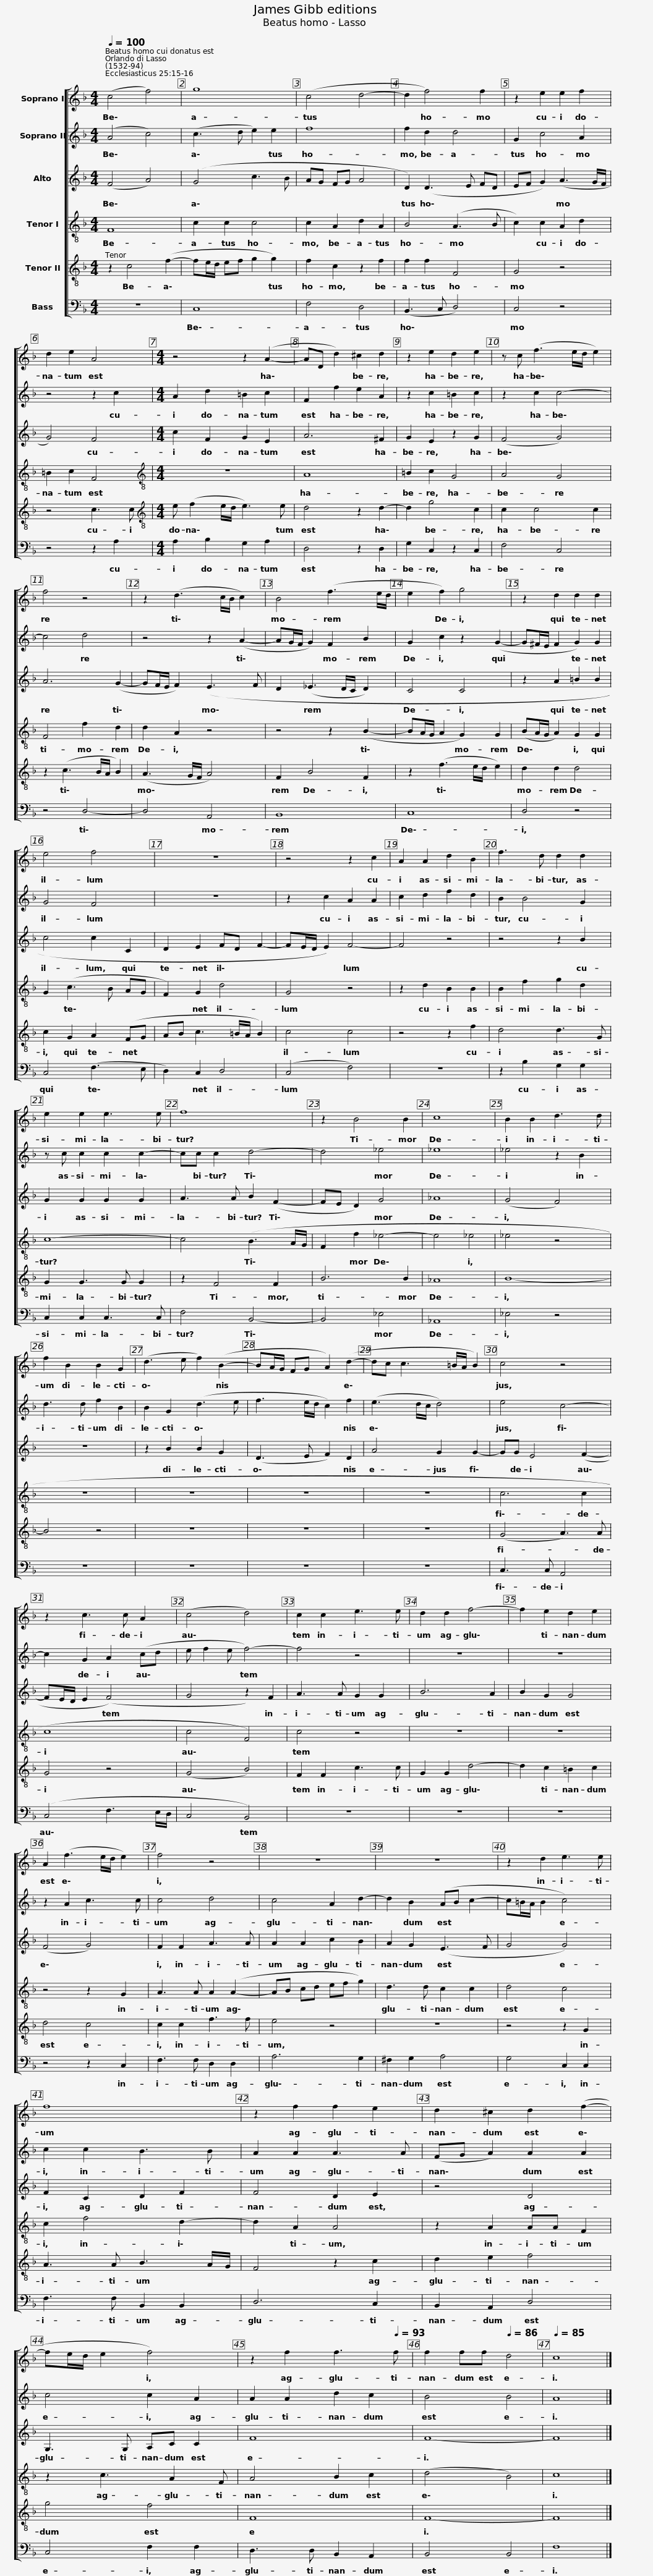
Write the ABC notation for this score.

X:1
%%score [ 1 2 3 4 5 6 ]
L:1/8
Q:1/4=100
M:4/4
I:linebreak $
K:F
V:1 treble
V:2 treble
V:3 treble
V:4 treble-8
V:5 treble-8
V:6 bass
V:1
 (c4 f4) | g8 | (c4 d4- | d2 f4) f2 | z2 e2 e2 f2 |$ %5
 d2 e2 A4 |$[M:4/4] z4 z2 (A2- | AD d2) ^c2 d2 | z2 e2 d2 e2 | z c (f3 e/d/ e2) | %10
 f4 z4 |$ z2 (d3 c/B/ c2) |$ B4 (f3 e/d/ | e2 f2) g4 | z2 d2 d2 d2 | %15
 e4 f4 | z8 |$ z4 z2 c2 | A2 A2 d2 B2 | f3 d d2 d2 | %20
 e2 e2 e3 e | f8 |$ z2 B4 B2 | c8 | B2 B2 d3 d | %25
 f2 B2 B2 G2 | (d3 e f2) (B2- | BA/G/ FG A2) (d2- |$ dc c3 =B/A/ B2) |$ c4 z4 | %30
 z2 c3 c A2 | (c4 d4) | c2 c2 e3 e | d2 d2 f4- | f2 e2 d2 e2 |$ %35
 A2 (f3 e/d/ e2) | f4 z4 | z8 | z8 | z2 d2 e3 e |$ %40
 f8 |$ z2 f2 f2 e2 | d2 ^c2 d2 (f2- | fe/d/ e2 f4) | z2[Q:1/4=98] f2[Q:1/4=96] f3[Q:1/4=93] f | %45
[Q:1/4=92] f2[Q:1/4=90] f[Q:1/4=89]f[Q:1/4=86] d4 |$[Q:1/4=85] c8 |] %47
V:2
 (A4 c4) | (c3 d e2) e2 | f8 | f2 d2 d4 | G2 c4 A2 |$ %5
 z4 z2 c2 |$[M:4/4] A2 d2 =B2 c2 | F2 f2 e2 A2 | z2 c2 =B2 c2 | z2 c2 c4- | %10
 c4 d4 |$ z4 z2 (A2- |$ AG/F/ G2) F2 B2 | G2 c2 z2 (G2- | G^F/E/ F2 G2) G2 | %15
 G4 F4 | z8 |$ z2 c2 A2 A2 | c2 d2 f2 d2 | B2 B4 G2 | %20
 z c c2 c2 c2- | cc c2 d4- |$ d4 _e4 | _e8 | _e4 z2 B2 | %25
 d3 d f2 B2 | B2 G2 (d3 e | f3 e/d/ c2) f2 |$ (e3 d/c/ d4) |$ e4 c4- | %30
 c2 G2 A2 (cd | e f2 e f4-) | f4 z4 | z8 | z8 |$ %35
 z2 A2 c3 c | c4 d4 | c4 A2 d2- | d2 B2 (AB c2- | c=B/A/ B2 c4) |$ %40
 c2 c2 B3 B |$ A2 A2 A3 A | (FG A2) A2 A2 | c4 c2 A2 | A2 A2 d2 c2 | %45
 B4 B4 |$ A8 |] %47
V:3
 (F4 A4) | (G4 c3 B | AG FG A4 | D2) (D3 E FD | EF G2) (A3 G/F/ |$ %5
 G4) F4 |$[M:4/4] c2 F2 G2 E2 | A6 ^F2 | G2 E2 z2 G2 | (F4 G4) | %10
 A6 (G2- |$ GF/E/ F2) (E3 F |$ D2 (_E3 D/C/ D2) | C4 C4 | z2 A2 =B2 B2 | %15
 c4 c2 C2 | D2 E2 FD F2- |$ FE/D/ E2) F4- | F4 z4 | z4 z2 B2 | %20
 G2 G2 G2 G2 | A3 A B2 (F2- |$ FE D2) G4 | _A8 | (G4 F4) | %25
 z8 | z2 B2 B2 G2 | (D3 E F2) D2 |$ A4 G2 G2- |$ GG E4 (F2- | %30
 FE/D/ E2 (F4) | G4 z2) F2 | A3 A G2 G2 | B6 A2 | B2 G2 G4 |$ %35
 (F4 G4) | F2 F2 A3 A | A2 A2 c2 B2 | A2 G2 (E3 F | G4 G4) |$ %40
 F2 C2 D2 F2 |$ F4 D2 E2 | z4 D4 | G,3 G, A,C C2 | F8 | %45
 F8- |$ F8 |] %47
V:4
 F8 | c2 c2 c4 | c2 A2 d2 A2 | B4 (A3 B | c2) c2 A2 d2 |$ %5
 =B2 c2 F4 |$[M:4/4][K:treble-8] z8 | A8 | =B2 c2 G4 | A4 G4 | %10
 F4 f2 d2 |$ d2 A2 z4 |$ z4 z2 (B2- | BA/G/ A2 G2) G2 | (BA/G/ A2) G2 G2 | %15
 G2 (c3 B AG | F2) G2 d4 |$ G4 z4 | z2 d2 B2 B2 | B2 f2 g2 d2 | %20
 c8- | c4 (B3 A/G/ |$ F2 f2 _e4- | e4 _e4 | _e4 z4 | %25
 z8 | z8 | z8 |$ z8 |$ c6 c2 | %30
 c8 | c4 F4) | c4 z4 | z8 | z8 |$ %35
 z4 z2 G2 | A3 A A2 (A2- | AB cd ef g2) | d3 d c2 c2 | d4 c4 |$ %40
 c2 f4 d2- |$ d2 A2 A4 | z2 A2 AA F2 | z2 c3 A2 F | A4 B2 c2 | %45
 (d4 B4) |$ c8 |] %47
V:5
 z2 c4 (f2- | fe/d/ ef g2 g2) | f2 c2 z2 f2 | f2 f2 F4 | G4 z4 |$ %5
 z4 c3 c |$[M:4/4][K:treble-8] e (f2 e/d/ e3) e | d4 z2 d2- | d2 g4 c2 | c2 c4 c2 | %10
 z2 (c3 B/A/ B2) |$ (A3 G/F/ A4) |$ F2 B4 F2 | z2 (f3 e/d/ e2) | d2 d2 d4 | %15
 c2 G2 A2 (FG | AB c3 =B/A/ B2) |$ c4 c4 | z4 z2 f2 | d4 d3 G | %20
 G2 G3 G G2 | z2 F4 F2 |$ B6 B2 | _A8 | B8- | %25
 B4 z4 | z8 | z8 |$ z8 |$ (G4 A3) A | %30
 G4 z4 | (G4 B4) | F2 F2 c3 c | G2 G2 d4- | d2 c2 =B2 c2 |$ %35
 d4 c4 | c2 c2 f3 f | e4 z4 | z8 | z4 z2 G2 |$ %40
 A3 A B3 A/G/ |$ F4 z2 c2 | d2 e2 f4 | g4 f4 | F8 | %45
 F8- |$ F8 |] %47
V:6
 z8 | C,8 | F,4 D,4 | (B,,3 C, D,4) | C,4 z4 |$ %5
 z4 z2 A,2 |$[M:4/4] A,2 B,2 G,2 A,2 | D,4 z2 D,2 | G,2 C,2 z2 C,2 | F,4 C,4 | %10
 z4 D,4- |$ D,4 A,,4 |$ B,,8 | C,8 | D,4 z4 | %15
 C,4 (F,3 E, | D,2) C,2 D,4 |$ (C,4 F,4) | z8 | z2 B,2 G,2 G,2 | %20
 C,2 C,2 C,3 C, | F,4 B,,4- |$ B,,4 _E,4 | _A,,8 | _E,4 z4 | %25
 z8 | z8 | z8 |$ z8 |$ C,3 C, A,,4 | %30
 (C,4 F,3 E,/D,/ | C,4 B,,4) | z8 | z8 | z8 |$ %35
 z4 z2 C,2 | F,3 F, D,2 D,2 | A,6 G,2 | ^F,2 G,2 A,4 | G,4 C,2 C,2 |$ %40
 F,3 F, B,,2 B,,2 |$ D,6 C,2 | B,,2 A,,2 D,4 | C,4 F,2 F,2 | D,3 D, B,,2 A,,2 | %45
 B,,4 B,,4 |$ F,8 |] %47
